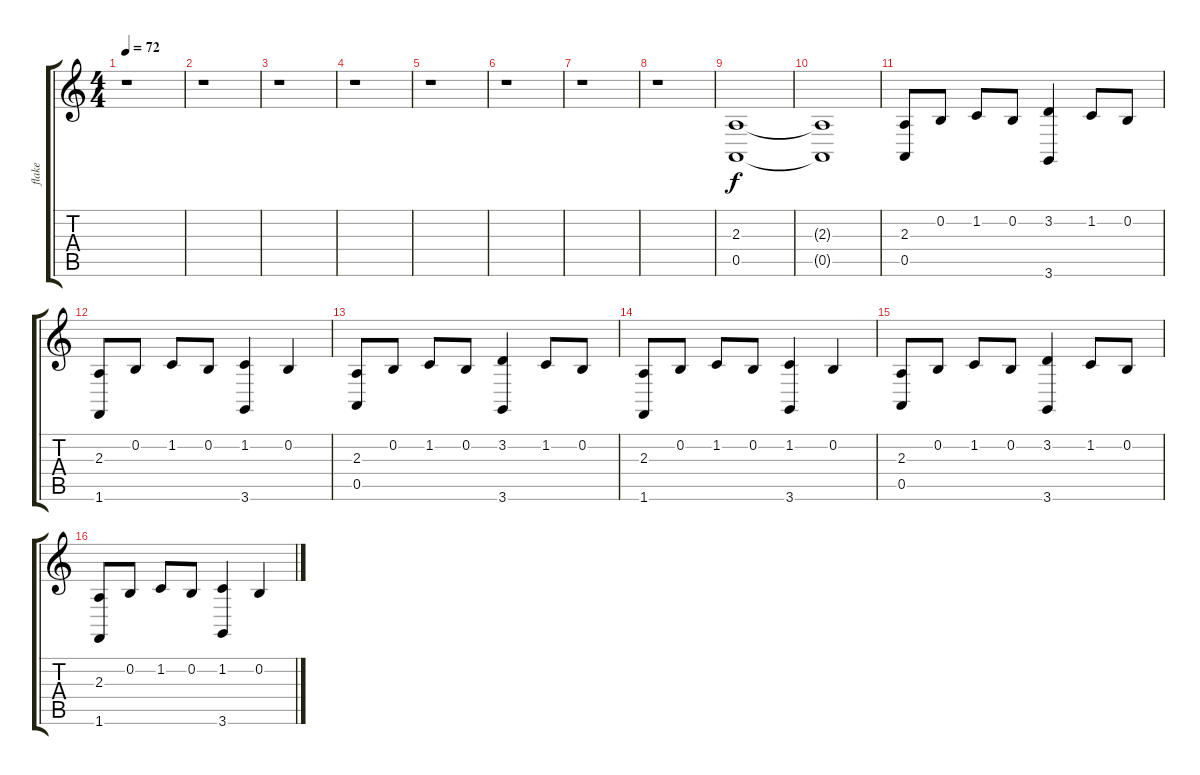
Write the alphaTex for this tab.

\track ("flake" "flake") {instrument stringensemble1}
\staff {score tabs}
\tuning (E4 B3 G3 D3 A2 E2) {hide}
\ts (4 4)
\tempo 72
\clef g2
\ks c
r.1{dy f instrument stringensemble1} |
r.1 |
r.1 |
r.1 |
r.1 |
r.1 |
r.1 |
r.1 |
(2.3 0.5).1 |
(2.3{t} 0.5{t}).1 |
(2.3 0.5).8 0.2.8 1.2.8 0.2.8 (3.2 3.6).4 1.2.8 0.2.8 |
(2.3 1.6).8 0.2.8 1.2.8 0.2.8 (1.2 3.6).4 0.2.4 |
(2.3 0.5).8 0.2.8 1.2.8 0.2.8 (3.2 3.6).4 1.2.8 0.2.8 |
(2.3 1.6).8 0.2.8 1.2.8 0.2.8 (1.2 3.6).4 0.2.4 |
(2.3 0.5).8 0.2.8 1.2.8 0.2.8 (3.2 3.6).4 1.2.8 0.2.8 |
(2.3 1.6).8 0.2.8 1.2.8 0.2.8 (1.2 3.6).4 0.2.4
